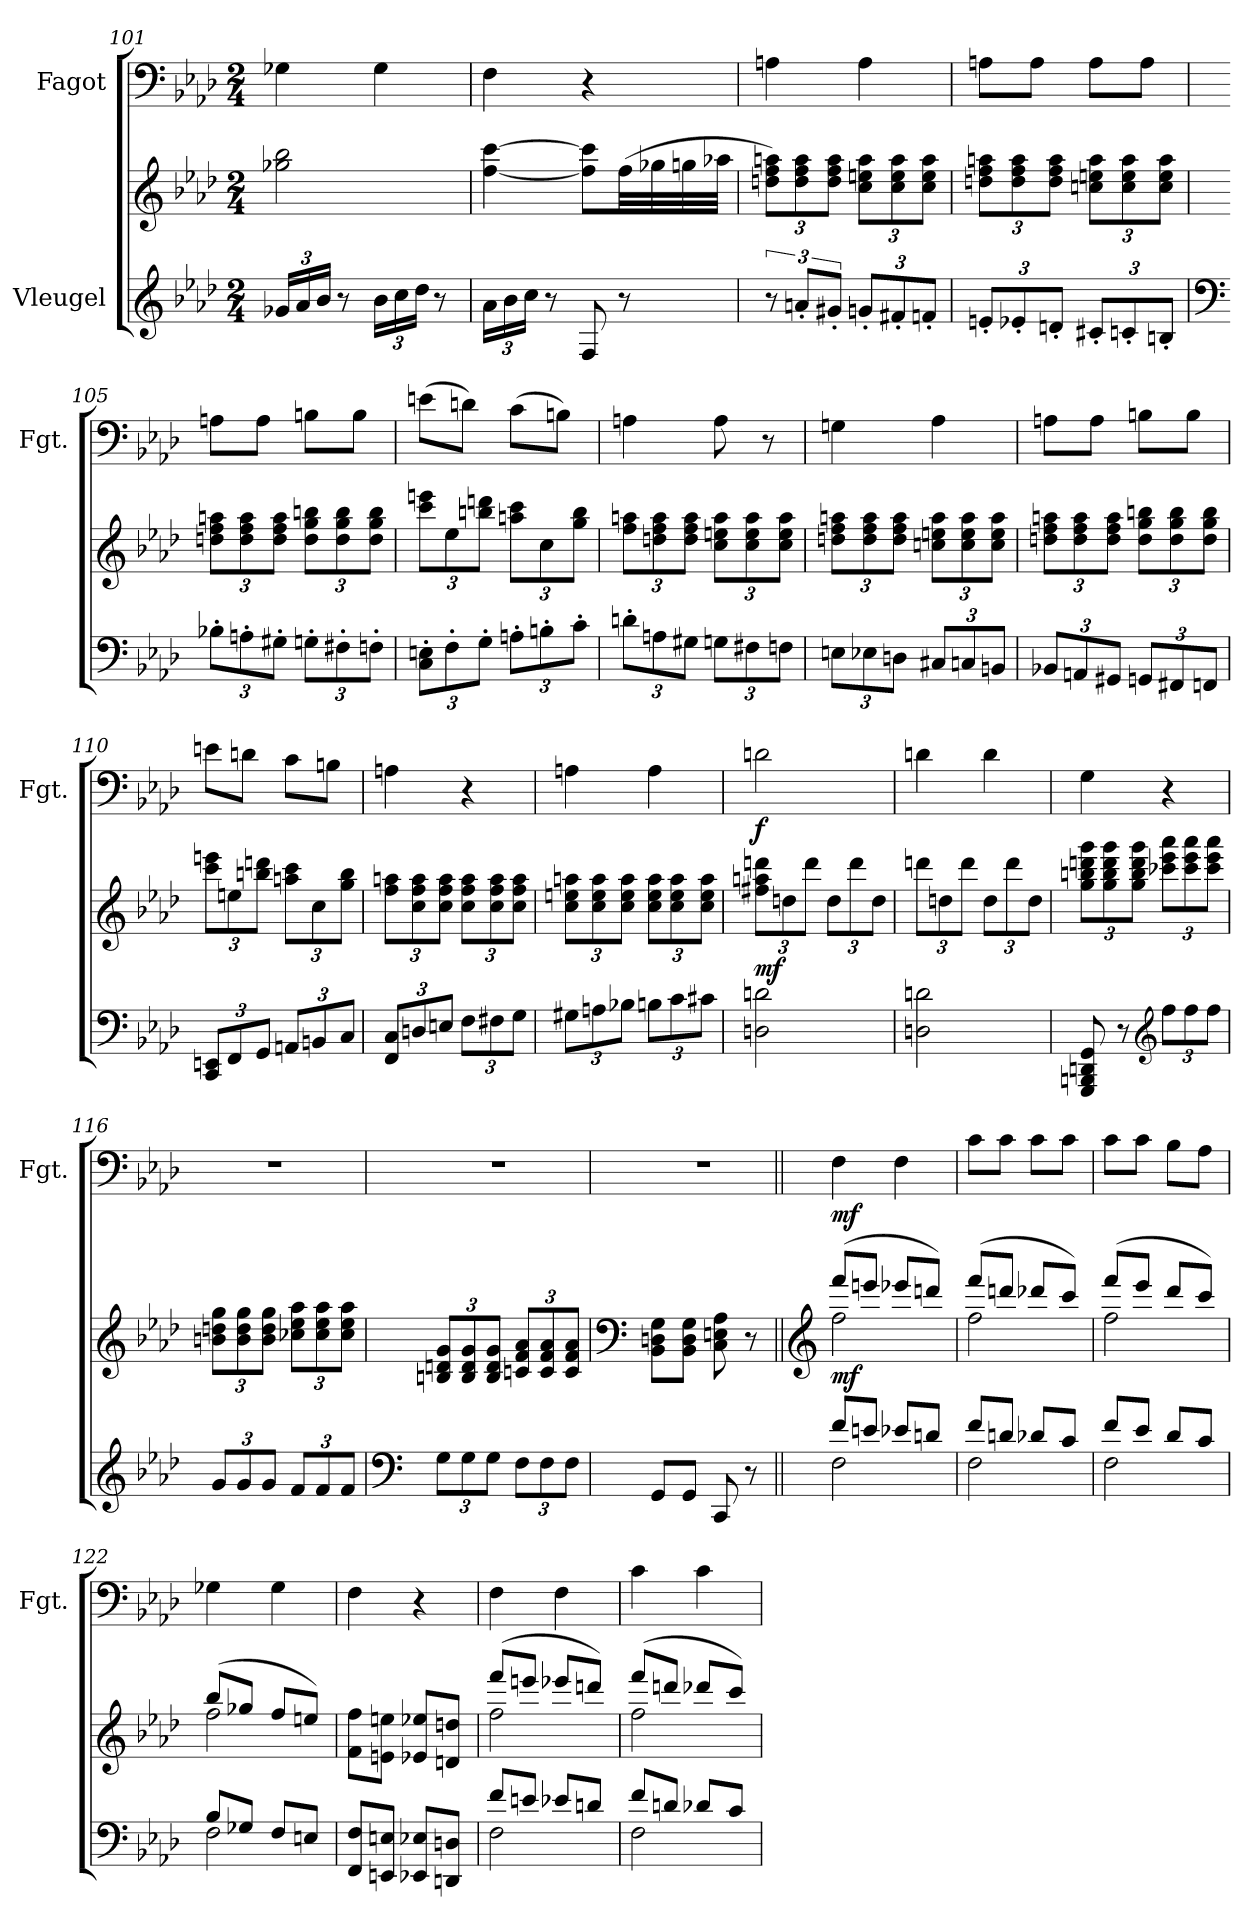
**kern	**kern	**dynam	**kern	**dynam
*part2	*part2	*part2	*part1	*part1
*staff3	*staff2	*staff2/3	*staff1	*staff1
*I"Vleugel	*	*	*I"Fagot	*
*	*	*	*I'Fgt.	*
*clefG2	*clefG2	*	*clefF4	*
*k[b-e-a-d-]	*k[b-e-a-d-]	*	*k[b-e-a-d-]	*
*M2/4	*M2/4	*	*M2/4	*
*Xbrackettup	*	*	*	*
=101	=101	=101	=101	=101
24g-X/LL	2gg-X\ 2bb-\	.	4G-X\	.
24a-/	.	.	.	.
24b-/JJ	.	.	.	.
8r	.	.	.	.
24b-\LL	.	.	4G-\	.
24cc\	.	.	.	.
24dd-\JJ	.	.	.	.
8r	.	.	.	.
!!LO:LB:g=z
=102	=102	=102	=102	=102
24a-\LL	[4ff\ [4ccc\	.	4F\	.
24b-\	.	.	.	.
24cc\JJ	.	.	.	.
8r	.	.	.	.
8F/	8ff\] 8ccc\]L	.	4r	.
8r	(32ff\LL	.	.	.
.	32gg-X\	.	.	.
.	32ggn\	.	.	.
.	32aa-X\JJJ	.	.	.
=103	=103	=103	=103	=103
*brackettup	*Xbrackettup	*	*	*
12r	12ddn\ 12ff\ 12aan\L)	.	4An\	.
12an'/L	12dd\ 12ff\ 12aa\	.	.	.
12g#X'/J	12dd\ 12ff\ 12aa\J	.	.	.
*Xbrackettup	*	*	*	*
12gn'/L	12cc\ 12een\ 12aa\L	.	4A\	.
12f#X'/	12cc\ 12ee\ 12aa\	.	.	.
12fn'/J	12cc\ 12ee\ 12aa\J	.	.	.
=104	=104	=104	=104	=104
12en'/L	12ddn\ 12ff\ 12aan\L	.	8An\L	.
12e-X'/	12dd\ 12ff\ 12aa\	.	.	.
.	.	.	8A\J	.
12dn'/J	12dd\ 12ff\ 12aa\J	.	.	.
12c#X'/L	12ccn\ 12een\ 12aa\L	.	8A\L	.
12cn'/	12cc\ 12ee\ 12aa\	.	.	.
.	.	.	8A\J	.
12Bn'/J	12cc\ 12ee\ 12aa\J	.	.	.
!!LO:LB:g=z
=105	=105	=105	=105	=105
*clefF4	*	*	*	*
12B-X'\L	12ddn\ 12ff\ 12aan\L	.	8An\L	.
12An'\	12dd\ 12ff\ 12aa\	.	.	.
.	.	.	8A\J	.
12G#X'\J	12dd\ 12ff\ 12aa\J	.	.	.
12Gn'\L	12dd\ 12gg\ 12bbn\L	.	8Bn\L	.
12F#X'\	12dd\ 12gg\ 12bb\	.	.	.
.	.	.	8B\J	.
12Fn'\J	12dd\ 12gg\ 12bb\J	.	.	.
=106	=106	=106	=106	=106
12C\' 12En\'L	12ccc\ 12eeen\L	.	(8en\L	.
12F'\	12ee-\	.	.	.
.	.	.	8dn\J)	.
12G'\J	12bbn\ 12dddn\J	.	.	.
12An'\L	12aan\ 12ccc\L	.	(8c\L	.
12Bn'\	12cc\	.	.	.
.	.	.	8Bn\J)	.
12c'\J	12gg\ 12bb\J	.	.	.
=107	=107	=107	=107	=107
12dn'\L	12ff\ 12aan\L	.	4An\	.
12An\	12ddn\ 12ff\ 12aa\	.	.	.
12G#X\J	12dd\ 12ff\ 12aa\J	.	.	.
12Gn\L	12cc\ 12een\ 12aa\L	.	8A\	.
12F#X\	12cc\ 12ee\ 12aa\	.	.	.
.	.	.	8r	.
12Fn\J	12cc\ 12ee\ 12aa\J	.	.	.
=108	=108	=108	=108	=108
12En\L	12ddn\ 12ff\ 12aan\L	.	4Gn\	.
12E-X\	12dd\ 12ff\ 12aa\	.	.	.
12Dn\J	12dd\ 12ff\ 12aa\J	.	.	.
12C#X/L	12ccn\ 12een\ 12aa\L	.	4A-\	.
12Cn/	12cc\ 12ee\ 12aa\	.	.	.
12BBn/J	12cc\ 12ee\ 12aa\J	.	.	.
!!LO:LB:g=z
=109	=109	=109	=109	=109
12BB-X/L	12ddn\ 12ff\ 12aan\L	.	8An\L	.
12AAn/	12dd\ 12ff\ 12aa\	.	.	.
.	.	.	8A\J	.
12GG#X/J	12dd\ 12ff\ 12aa\J	.	.	.
12GGn/L	12dd\ 12gg\ 12bbn\L	.	8Bn\L	.
12FF#X/	12dd\ 12gg\ 12bb\	.	.	.
.	.	.	8B\J	.
12FFn/J	12dd\ 12gg\ 12bb\J	.	.	.
=110	=110	=110	=110	=110
12CC/ 12EEn/L	12ccc\ 12eeen\L	.	8en\L	.
12FF/	12een\	.	.	.
.	.	.	8dn\J	.
12GG/J	12bbn\ 12dddn\J	.	.	.
12AAn/L	12aan\ 12ccc\L	.	8c\L	.
12BBn/	12cc\	.	.	.
.	.	.	8Bn\J	.
12C/J	12gg\ 12bb\J	.	.	.
=111	=111	=111	=111	=111
12FF/ 12C/L	12ff\ 12aan\L	.	4An\	.
12Dn/	12cc\ 12ff\ 12aa\	.	.	.
12En/J	12cc\ 12ff\ 12aa\J	.	.	.
12F\L	12cc\ 12ff\ 12aa\L	.	4r	.
12F#X\	12cc\ 12ff\ 12aa\	.	.	.
12G\J	12cc\ 12ff\ 12aa\J	.	.	.
=112	=112	=112	=112	=112
12G#X\L	12cc\ 12een\ 12aan\L	.	4An\	.
12An\	12cc\ 12ee\ 12aa\	.	.	.
12B-X\J	12cc\ 12ee\ 12aa\J	.	.	.
12Bn\L	12cc\ 12ee\ 12aa\L	.	4A\	.
12c\	12cc\ 12ee\ 12aa\	.	.	.
12c#X\J	12cc\ 12ee\ 12aa\J	.	.	.
!!LO:PB:g=z
=113	=113	=113	=113	=113
!	!	!LO:DY:b	!	!LO:DY:b
2Dn\ 2dn\	12ff#X\ 12aan\ 12dddn\L	mf	2dn\	f
.	12ddn\	.	.	.
.	12ddd\J	.	.	.
.	12dd\L	.	.	.
.	12ddd\	.	.	.
.	12dd\J	.	.	.
=114	=114	=114	=114	=114
2Dn\ 2dn\	12dddn\L	.	4dn\	.
.	12ddn\	.	.	.
.	12ddd\J	.	.	.
.	12dd\L	.	4d\	.
.	12ddd\	.	.	.
.	12dd\J	.	.	.
=115	=115	=115	=115	=115
8GGG/ 8BBBn/ 8DDn/ 8GG/	12gg\ 12bbn\ 12dddn\ 12ggg\L	.	4G\	.
.	12gg\ 12bb\ 12ddd\ 12ggg\	.	.	.
8r	.	.	.	.
.	12gg\ 12bb\ 12ddd\ 12ggg\J	.	.	.
*clefG2	*	*	*	*
12ff\L	12ccc-X\ 12eee-\ 12aaa-\L	.	4r	.
12ff\	12ccc-\ 12eee-\ 12aaa-\	.	.	.
12ff\J	12ccc-\ 12eee-\ 12aaa-\J	.	.	.
=116	=116	=116	=116	=116
12g/L	12bn\ 12ddn\ 12gg\L	.	2r	.
12g/	12b\ 12dd\ 12gg\	.	.	.
12g/J	12b\ 12dd\ 12gg\J	.	.	.
12f/L	12cc-X\ 12ee-\ 12aa-\L	.	.	.
12f/	12cc-\ 12ee-\ 12aa-\	.	.	.
12f/J	12cc-\ 12ee-\ 12aa-\J	.	.	.
!!LO:LB:g=z
=117	=117	=117	=117	=117
*clefF4	*	*	*	*
12G\L	12Bn/ 12dn/ 12g/L	.	2r	.
12G\	12B/ 12d/ 12g/	.	.	.
12G\J	12B/ 12d/ 12g/J	.	.	.
12F\L	12cn/ 12f/ 12a-/L	.	.	.
12F\	12c/ 12f/ 12a-/	.	.	.
12F\J	12c/ 12f/ 12a-/J	.	.	.
=118	=118	=118	=118	=118
*	*clefF4	*	*	*
8GG/L	8BB-\ 8Dn\ 8G\L	.	2r	.
8GG/J	8BB-\ 8D\ 8G\J	.	.	.
8CC/	8C\ 8En\ 8A-\	.	.	.
8r	8r	.	.	.
=119||	=119||	=119||	=119||	=119||
*	*clefG2	*	*	*
*	*	*	*MM144	*
*^	*^	*	*	*
!	!	!	!	!LO:DY:b	!	!LO:DY:b
8f/L	2F\	(8fff/L	2ff\	mf	4F\	mf
8en/J	.	8eeen/J	.	.	.	.
8e-X/L	.	8eee-X/L	.	.	4F\	.
8dn/J	.	8dddn/J)	.	.	.	.
=120	=120	=120	=120	=120	=120	=120
8f/L	2F\	(8fff/L	2ff\	.	8c\L	.
8dn/J	.	8dddn/J	.	.	8c\J	.
8d-X/L	.	8ddd-X/L	.	.	8c\L	.
8c/J	.	8ccc/J)	.	.	8c\J	.
=121	=121	=121	=121	=121	=121	=121
8f/L	2F\	(8fff/L	2ff\	.	8c\L	.
8e-/J	.	8eee-/J	.	.	8c\J	.
8d-/L	.	8ddd-/L	.	.	8B-\L	.
8c/J	.	8ccc/J)	.	.	8A-\J	.
!!LO:LB:g=z
=122	=122	=122	=122	=122	=122	=122
8B-/L	2F\	(8bb-/L	2ff\	.	4G-X\	.
8G-X/J	.	8gg-X/J	.	.	.	.
8F/L	.	8ff/L	.	.	4G-\	.
8En/J	.	8een/J)	.	.	.	.
*v	*v	*	*	*	*	*
*	*v	*v	*	*	*
=123	=123	=123	=123	=123
8FF/ 8F/L	8f\ 8ff\L	.	4F\	.
8EEn/ 8En/J	8en\ 8een\J	.	.	.
8EE-X/ 8E-X/L	8e-X/ 8ee-X/L	.	4r	.
8DDn/ 8Dn/J	8dn/ 8ddn/J	.	.	.
=124	=124	=124	=124	=124
*^	*^	*	*	*
8f/L	2F\	(8fff/L	2ff\	.	4F\	.
8en/J	.	8eeen/J	.	.	.	.
8e-X/L	.	8eee-X/L	.	.	4F\	.
8dn/J	.	8dddn/J)	.	.	.	.
=125	=125	=125	=125	=125	=125	=125
8f/L	2F\	(8fff/L	2ff\	.	4c\	.
8dn/J	.	8dddn/J	.	.	.	.
8d-X/L	.	8ddd-X/L	.	.	4c\	.
8c/J	.	8ccc/J)	.	.	.	.
*v	*v	*	*	*	*	*
*	*v	*v	*	*	*
=	=	=	=	=
*-	*-	*-	*-	*-
